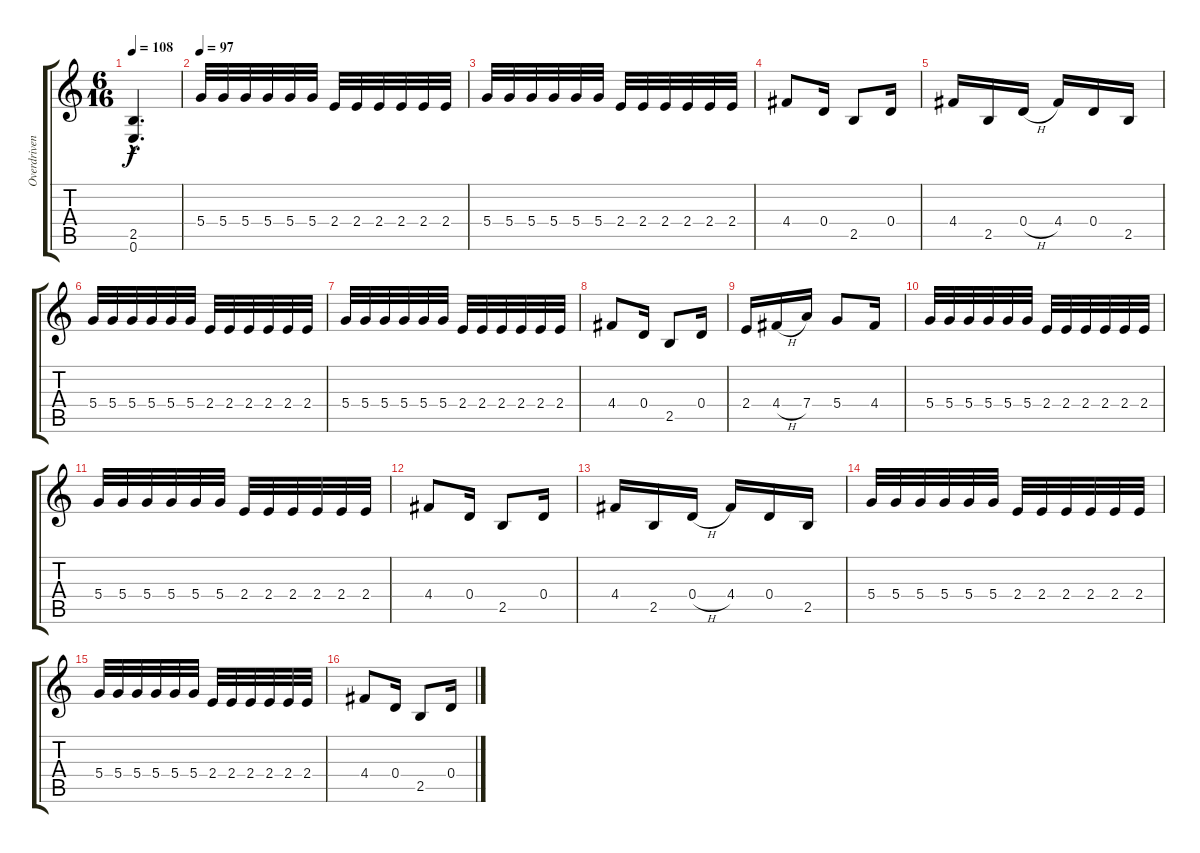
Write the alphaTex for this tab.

\track ("Overdriven Guitar 1" "Overdriven") {instrument overdrivenguitar}
\staff {score tabs}
\tuning (E4 B3 G3 D3 A2 E2) {hide}
\ts (6 16)
\tempo 108
\clef g2
\ks c
(2.5{hac t} 0.6{hac t}).4{d dy f} |
\tempo 97
5.4.32 5.4.32 5.4.32 5.4.32 5.4.32 5.4.32 2.4.32 2.4.32 2.4.32 2.4.32 2.4.32 2.4.32 |
5.4.32 5.4.32 5.4.32 5.4.32 5.4.32 5.4.32 2.4.32 2.4.32 2.4.32 2.4.32 2.4.32 2.4.32 |
4.4.8 0.4.16 2.5.8 0.4.16 |
4.4.16 2.5.16 0.4{h}.16 4.4.16 0.4.16 2.5.16 |
5.4.32 5.4.32 5.4.32 5.4.32 5.4.32 5.4.32 2.4.32 2.4.32 2.4.32 2.4.32 2.4.32 2.4.32 |
5.4.32 5.4.32 5.4.32 5.4.32 5.4.32 5.4.32 2.4.32 2.4.32 2.4.32 2.4.32 2.4.32 2.4.32 |
4.4.8 0.4.16 2.5.8 0.4.16 |
2.4.16 4.4{h}.16 7.4.16 5.4.8 4.4.16 |
5.4.32 5.4.32 5.4.32 5.4.32 5.4.32 5.4.32 2.4.32 2.4.32 2.4.32 2.4.32 2.4.32 2.4.32 |
5.4.32 5.4.32 5.4.32 5.4.32 5.4.32 5.4.32 2.4.32 2.4.32 2.4.32 2.4.32 2.4.32 2.4.32 |
4.4.8 0.4.16 2.5.8 0.4.16 |
4.4.16 2.5.16 0.4{h}.16 4.4.16 0.4.16 2.5.16 |
5.4.32 5.4.32 5.4.32 5.4.32 5.4.32 5.4.32 2.4.32 2.4.32 2.4.32 2.4.32 2.4.32 2.4.32 |
5.4.32 5.4.32 5.4.32 5.4.32 5.4.32 5.4.32 2.4.32 2.4.32 2.4.32 2.4.32 2.4.32 2.4.32 |
4.4.8 0.4.16 2.5.8 0.4.16
